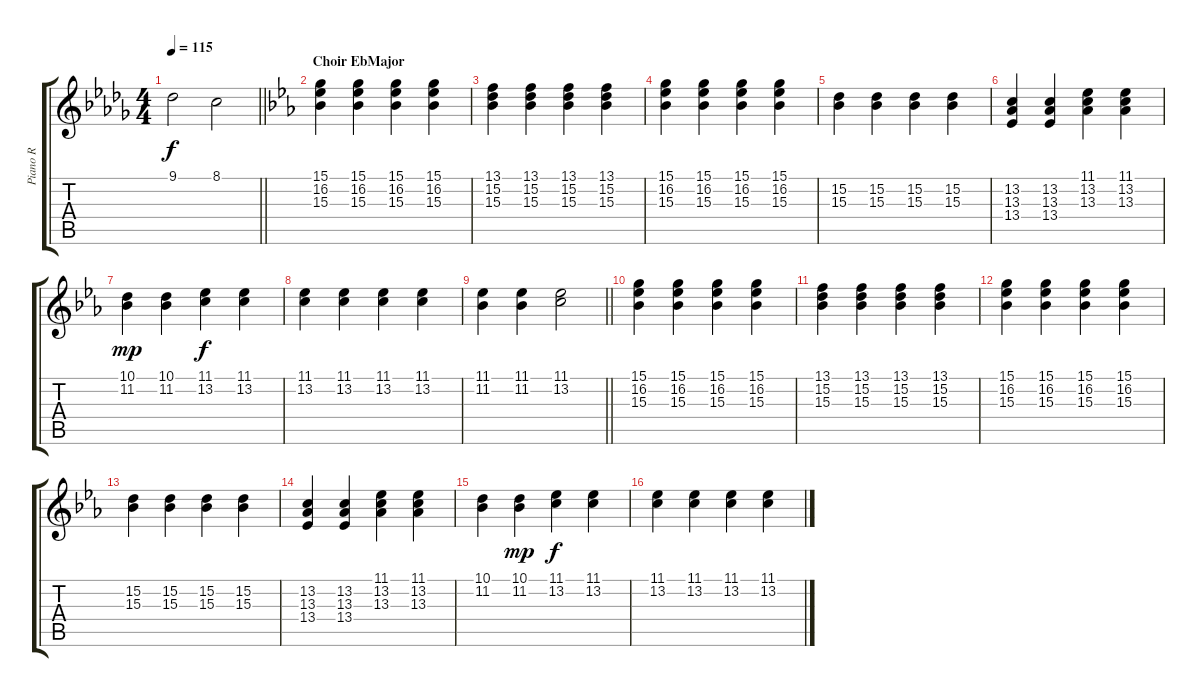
\track ("Piano R" "Piano R") {instrument acousticgrandpiano}
\staff {score tabs}
\tuning (E4 B3 G3 D3 A2 E2) {hide}
\ts (4 4)
\tempo 115
\clef g2
\barLineRight lightlight
\ks db
9.1.2{dy f} 8.1.2 |
\section ("" "Choir EbMajor")
\ks eb
(15.1 16.2 15.3).4{balance 5} (15.1 16.2 15.3).4 (15.1 16.2 15.3).4 (15.1 16.2 15.3).4 |
(13.1 15.2 15.3).4 (13.1 15.2 15.3).4 (13.1 15.2 15.3).4 (13.1 15.2 15.3).4 |
(15.1 16.2 15.3).4 (15.1 16.2 15.3).4 (15.1 16.2 15.3).4 (15.1 16.2 15.3).4 |
(15.2 15.3).4 (15.2 15.3).4 (15.2 15.3).4 (15.2 15.3).4 |
(13.2 13.3 13.4).4 (13.2 13.3 13.4).4 (11.1 13.2 13.3).4 (11.1 13.2 13.3).4 |
(10.1 11.2).4{dy mp} (10.1 11.2).4 (11.1 13.2).4{dy f} (11.1 13.2).4 |
(11.1 13.2).4 (11.1 13.2).4 (11.1 13.2).4 (11.1 13.2).4 |
\barLineRight lightlight
(11.1 11.2).4 (11.1 11.2).4 (11.1 13.2).2 |
(15.1 16.2 15.3).4 (15.1 16.2 15.3).4 (15.1 16.2 15.3).4 (15.1 16.2 15.3).4 |
(13.1 15.2 15.3).4 (13.1 15.2 15.3).4 (13.1 15.2 15.3).4 (13.1 15.2 15.3).4 |
(15.1 16.2 15.3).4 (15.1 16.2 15.3).4 (15.1 16.2 15.3).4 (15.1 16.2 15.3).4 |
(15.2 15.3).4 (15.2 15.3).4 (15.2 15.3).4 (15.2 15.3).4 |
(13.2 13.3 13.4).4 (13.2 13.3 13.4).4 (11.1 13.2 13.3).4 (11.1 13.2 13.3).4 |
(10.1 11.2).4 (10.1 11.2).4{dy mp} (11.1 13.2).4{dy f} (11.1 13.2).4 |
(11.1 13.2).4 (11.1 13.2).4 (11.1 13.2).4 (11.1 13.2).4
